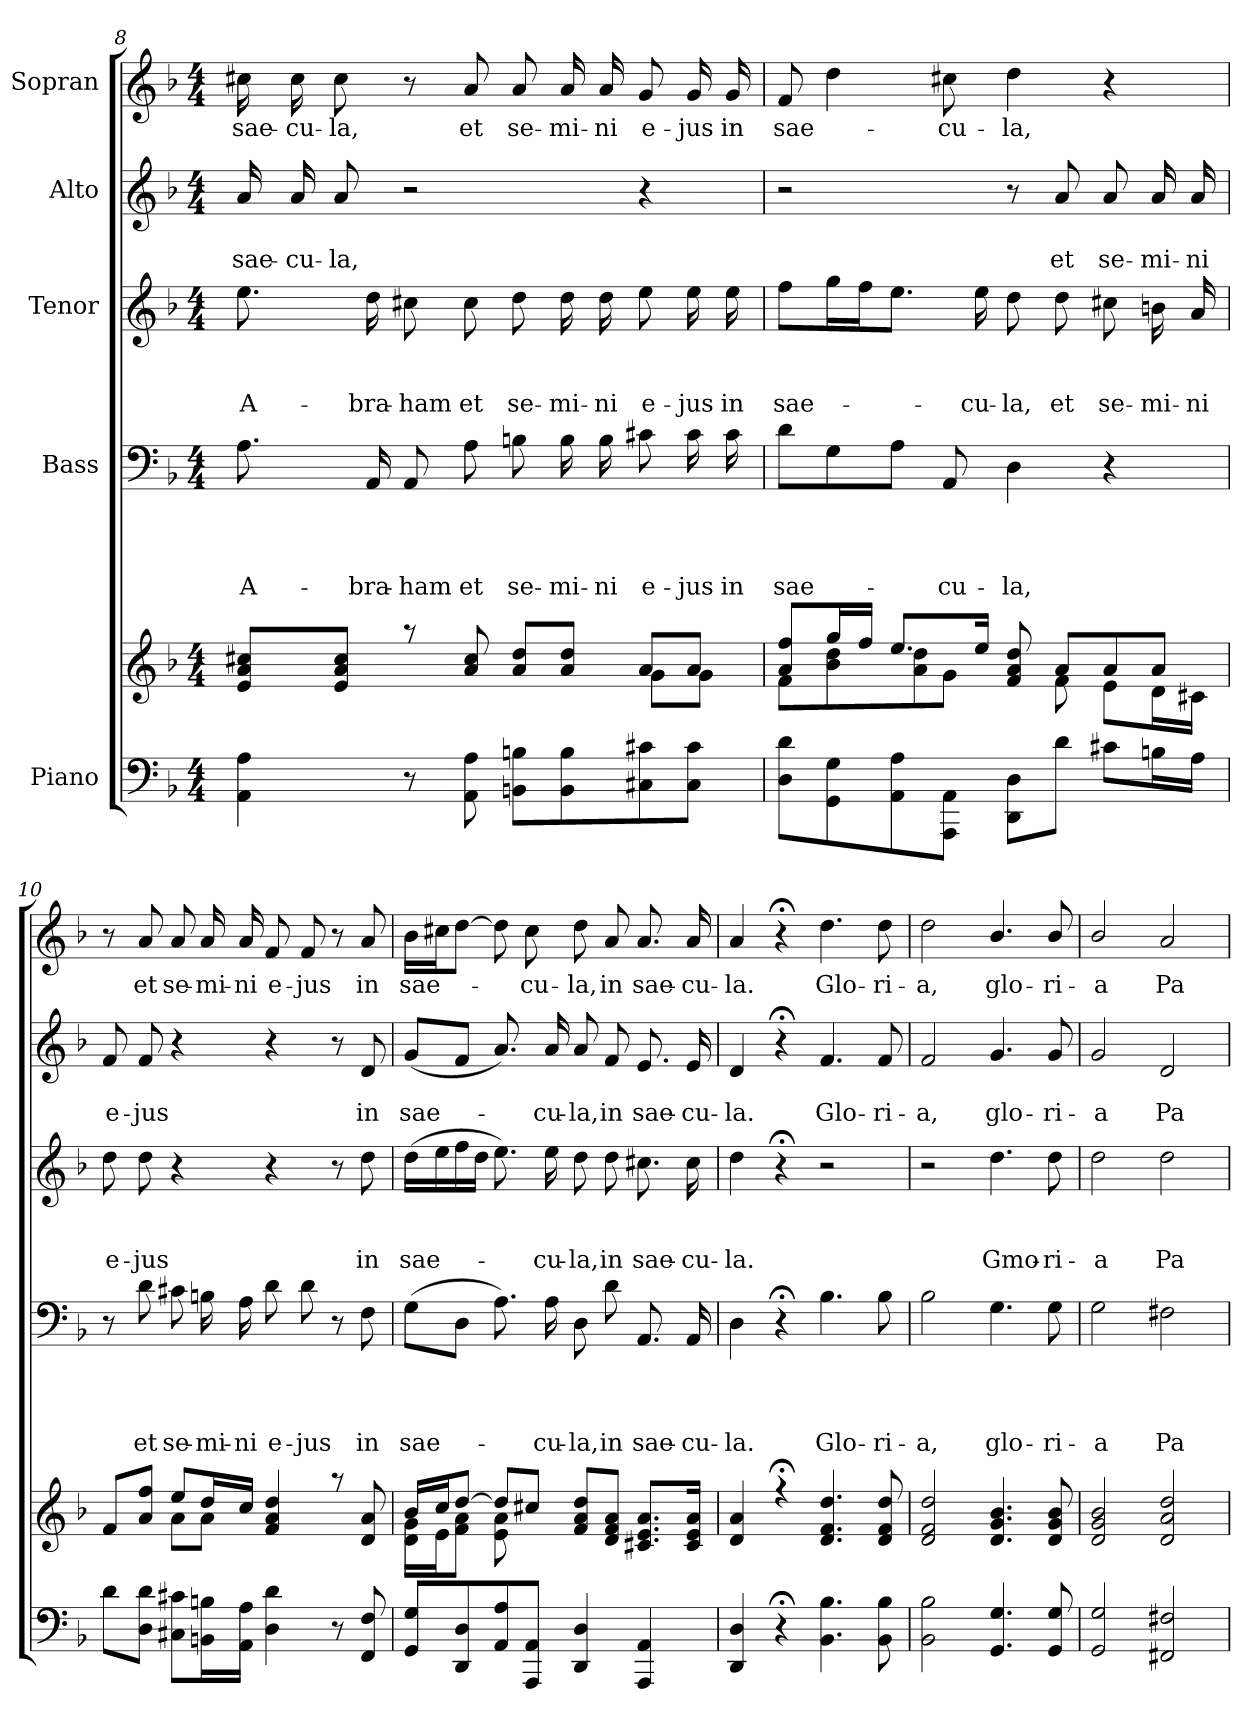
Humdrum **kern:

**kern	**kern	**kern	**text	**text	**text	**text	**kern	**text	**text	**text	**kern	**text	**text	**kern	**text
*part5	*part5	*part4	*part4	*part4	*part4	*part4	*part3	*part3	*part3	*part3	*part2	*part2	*part2	*part1	*part1
*staff6	*staff5	*staff4	*staff4	*staff4	*staff4	*staff4	*staff3	*staff3	*staff3	*staff3	*staff2	*staff2	*staff2	*staff1	*staff1
*I"Piano	*	*I"Bass	*	*	*	*	*I"Tenor	*	*	*	*I"Alto	*	*	*I"Sopran	*
*clefF4	*clefG2	*clefF4	*	*	*	*	*clefG2	*	*	*	*clefG2	*	*	*clefG2	*
*	*	*	*	*	*	*	*ITrd7c12	*	*	*	*	*	*	*	*
*k[b-]	*k[b-]	*k[b-]	*	*	*	*	*k[b-]	*	*	*	*k[b-]	*	*	*k[b-]	*
*F:	*F:	*F:	*	*	*	*	*F:	*	*	*	*F:	*	*	*F:	*
*M4/4	*M4/4	*M4/4	*	*	*	*	*M4/4	*	*	*	*M4/4	*	*	*M4/4	*
=8	=8	=8	=8	=8	=8	=8	=8	=8	=8	=8	=8	=8	=8	=8	=8
*	*^	*	*	*	*	*	*	*	*	*	*	*	*	*	*
!	!	!	!	!	!	!	!LO:LY:b	!	!	!	!LO:LY:b	!	!	!LO:LY:b	!	!LO:LY:b
4AA\ 4A\	8e/ 8a/ 8cc#X/L	2.ryy	8.A\	.	.	.	A-	8.e\	.	.	A-	16a/	.	sae-	16cc#X\	sae-
!	!	!	!	!	!	!	!	!	!	!	!	!	!	!LO:LY:b	!	!LO:LY:b
.	.	.	.	.	.	.	.	.	.	.	.	16a/	.	-cu-	16cc#\	-cu-
!	!	!	!	!	!	!	!	!	!	!	!	!	!	!LO:LY:b	!	!LO:LY:b
.	8e/ 8a/ 8cc#/J	.	.	.	.	.	.	.	.	.	.	8a/	.	-la,	8cc#\	-la,
!	!	!	!	!	!	!	!LO:LY:b	!	!	!	!LO:LY:b	!	!	!	!	!
.	.	.	16AA/	.	.	.	-bra-	16d\	.	.	-bra-	.	.	.	.	.
!	!	!	!	!	!	!	!LO:LY:b	!	!	!	!LO:LY:b	!	!	!	!	!
8r	8raa	.	8AA/	.	.	.	-ham	8c#X\	.	.	-ham	2r	.	.	8r	.
!	!	!	!	!	!	!	!LO:LY:b	!	!	!	!LO:LY:b	!	!	!	!	!LO:LY:b
8AA\ 8A\	8a/ 8cc#/	.	8A\	.	.	.	et	8c#\	.	.	et	.	.	.	8a/	et
!	!	!	!	!	!	!	!LO:LY:b	!	!	!	!LO:LY:b	!	!	!	!	!LO:LY:b
8BBn\ 8Bn\L	8a/ 8dd/L	.	8Bn\	.	.	.	se-	8d\	.	.	se-	.	.	.	8a/	se-
!	!	!	!	!	!	!	!LO:LY:b	!	!	!	!LO:LY:b	!	!	!	!	!LO:LY:b
8BB\ 8B\	8a/ 8dd/J	.	16B\	.	.	.	-mi-	16d\	.	.	-mi-	.	.	.	16a/	-mi-
!	!	!	!	!	!	!	!LO:LY:b	!	!	!	!LO:LY:b	!	!	!	!	!LO:LY:b
.	.	.	16B\	.	.	.	-ni	16d\	.	.	-ni	.	.	.	16a/	-ni
!	!	!	!	!	!	!	!LO:LY:b	!	!	!	!LO:LY:b	!	!	!	!	!LO:LY:b
8C#X\ 8c#X\	8a/L	8g\L	8c#X\	.	.	.	e-	8e\	.	.	e-	4r	.	.	8g/	e-
!	!	!	!	!	!	!	!LO:LY:b	!	!	!	!LO:LY:b	!	!	!	!	!LO:LY:b
8C#\ 8c#\J	8a/J	8g\J	16c#\	.	.	.	-jus	16e\	.	.	-jus	.	.	.	16g/	-jus
!	!	!	!	!	!	!	!LO:LY:b	!	!	!	!LO:LY:b	!	!	!	!	!LO:LY:b
.	.	.	16c#\	.	.	.	in	16e\	.	.	in	.	.	.	16g/	in
=9	=9	=9	=9	=9	=9	=9	=9	=9	=9	=9	=9	=9	=9	=9	=9	=9
!	!	!	!	!	!	!	!LO:LY:b	!	!	!	!LO:LY:b	!	!	!	!	!LO:LY:b
8D\ 8d\L	8a/ 8ff/L	8f\L	8d\L	.	.	.	sae-	8f\L	.	.	sae-	2r	.	.	8f/	sae-
8GG\ 8G\	16gg/L	8b-\ 8dd\	8G\	.	.	.	.	16g\L	.	.	.	.	.	.	4dd\	.
.	16ff/JJ	.	.	.	.	.	.	16f\J	.	.	.	.	.	.	.	.
8AA\ 8A\	8.ee/L	8a\ 8dd\	8A\J	.	.	.	.	8.e\J	.	.	.	.	.	.	.	.
!	!	!	!	!	!	!	!LO:LY:b	!	!	!	!	!	!	!	!	!LO:LY:b
8AAA\ 8AA\J	.	8g\J	8AA/	.	.	.	-cu-	.	.	.	.	.	.	.	8cc#X\	-cu-
!	!	!	!	!	!	!	!	!	!	!	!LO:LY:b	!	!	!	!	!
.	16ee/Jk	.	.	.	.	.	.	16e\	.	.	-cu-	.	.	.	.	.
!	!	!	!	!	!	!	!LO:LY:b	!	!	!	!LO:LY:b	!	!	!	!	!LO:LY:b
8DD\ 8D\L	8f/ 8a/ 8dd/	8ryy	4D\	.	.	.	-la,	8d\	.	.	-la,	8r	.	.	4dd\	-la,
!	!	!	!	!	!	!	!	!	!	!	!LO:LY:b	!	!	!LO:LY:b	!	!
8d\J	8a/L	8f\	.	.	.	.	.	8d\	.	.	et	8a/	.	et	.	.
!	!	!	!	!	!	!	!	!	!	!	!LO:LY:b	!	!	!LO:LY:b	!	!
8c#X\L	8a/	8e\L	4r	.	.	.	.	8c#X\	.	.	se-	8a/	.	se-	4r	.
!	!	!	!	!	!	!	!	!	!	!	!LO:LY:b	!	!	!LO:LY:b	!	!
16Bn\L	8a/J	16d\L	.	.	.	.	.	16Bn\	.	.	-mi-	16a/	.	-mi-	.	.
!	!	!	!	!	!	!	!	!	!	!	!LO:LY:b	!	!	!LO:LY:b	!	!
16A\JJ	.	16c#X\JJ	.	.	.	.	.	16A/	.	.	-ni	16a/	.	-ni	.	.
!!LO:LB:g=z
=10	=10	=10	=10	=10	=10	=10	=10	=10	=10	=10	=10	=10	=10	=10	=10	=10
!	!	!	!	!	!	!	!	!	!	!	!LO:LY:b	!	!	!LO:LY:b	!	!
8d\L	8f/L	4ryy	8r	.	.	.	.	8d\	.	.	e-	8f/	.	e-	8r	.
!	!	!	!	!	!	!	!LO:LY:b	!	!	!	!LO:LY:b	!	!	!LO:LY:b	!	!LO:LY:b
8D\ 8d\J	8a/ 8ff/J	.	8d\	.	.	.	et	8d\	.	.	-jus	8f/	.	-jus	8a/	et
!	!	!	!	!	!	!	!LO:LY:b	!	!	!	!	!	!	!	!	!LO:LY:b
8C#X\ 8c#X\L	8ee/L	8a\L	8c#X\	.	.	.	se-	4r	.	.	.	4r	.	.	8a/	se-
!	!	!	!	!	!	!	!LO:LY:b	!	!	!	!	!	!	!	!	!LO:LY:b
16BBn\ 16Bn\L	16dd/L	8a\J	16Bn\	.	.	.	-mi-	.	.	.	.	.	.	.	16a/	-mi-
!	!	!	!	!	!	!	!LO:LY:b	!	!	!	!	!	!	!	!	!LO:LY:b
16AA\ 16A\JJ	16cc/JJ	.	16A\	.	.	.	-ni	.	.	.	.	.	.	.	16a/	-ni
!	!	!	!	!	!	!	!LO:LY:b	!	!	!	!	!	!	!	!	!LO:LY:b
4D\ 4d\	4f/ 4a/ 4dd/	2ryy	8d\	.	.	.	e-	4r	.	.	.	4r	.	.	8f/	e-
!	!	!	!	!	!	!	!LO:LY:b	!	!	!	!	!	!	!	!	!LO:LY:b
.	.	.	8d\	.	.	.	-jus	.	.	.	.	.	.	.	8f/	-jus
8r	8raa	.	8r	.	.	.	.	8r	.	.	.	8r	.	.	8r	.
!	!	!	!	!	!	!	!LO:LY:b	!	!	!	!LO:LY:b	!	!	!LO:LY:b	!	!LO:LY:b
8FF/ 8F/	8d/ 8a/	.	8F\	.	.	.	in	8d\	.	.	in	8d/	.	in	8a/	in
=11	=11	=11	=11	=11	=11	=11	=11	=11	=11	=11	=11	=11	=11	=11	=11	=11
!	!	!	!	!	!	!	!LO:LY:b	!	!	!	!LO:LY:b	!	!	!LO:LY:b	!	!LO:LY:b
8GG/ 8G/L	16b-/LL	16d\ 16g\LL	(>8G\L	.	.	.	sae-	(>16d\LL	.	.	sae-	(<8g/L	.	sae-	16b-\LL	sae-
.	16cc/J	16e\J	.	.	.	.	.	16e\	.	.	.	.	.	.	16cc#X\J	.
8DD/ 8D/	[>8dd/J	8f\ 8a\J	8D\J	.	.	.	.	16f\	.	.	.	8f/J	.	.	[>8dd\J	.
.	.	.	.	.	.	.	.	16d\JJ	.	.	.	.	.	.	.	.
8AA/ 8A/	8dd/L]	8e\ 8a\	8.A\)	.	.	.	.	8.e\)	.	.	.	8.a/)	.	.	8dd\]	.
!	!	!	!	!	!	!	!	!	!	!	!	!	!	!	!	!LO:LY:b
8AAA/ 8AA/J	8cc#X/J	2ryy	.	.	.	.	.	.	.	.	.	.	.	.	8cc#\	-cu-
!	!	!	!	!	!	!	!LO:LY:b	!	!	!	!LO:LY:b	!	!	!LO:LY:b	!	!
.	.	.	16A\	.	.	.	-cu-	16e\	.	.	-cu-	16a/	.	-cu-	.	.
!	!	!	!	!	!	!	!LO:LY:b	!	!	!	!LO:LY:b	!	!	!LO:LY:b	!	!LO:LY:b
4DD/ 4D/	8f/ 8a/ 8dd/L	.	8D\	.	.	.	-la,	8d\	.	.	-la,	8a/	.	-la,	8dd\	-la,
!	!	!	!	!	!	!	!LO:LY:b	!	!	!	!LO:LY:b	!	!	!LO:LY:b	!	!LO:LY:b
.	8d/ 8f/ 8a/J	.	8d\	.	.	.	in	8d\	.	.	in	8f/	.	in	8a/	in
!	!	!	!	!	!	!	!LO:LY:b	!	!	!	!LO:LY:b	!	!	!LO:LY:b	!	!LO:LY:b
4AAA/ 4AA/	8.c#X/ 8.e/ 8.a/L	.	8.AA/	.	.	.	sae-	8.c#X\	.	.	sae-	8.e/	.	sae-	8.a/	sae-
.	.	8ryy	.	.	.	.	.	.	.	.	.	.	.	.	.	.
!	!	!	!	!	!	!	!LO:LY:b	!	!	!	!LO:LY:b	!	!	!LO:LY:b	!	!LO:LY:b
.	16c#/ 16e/ 16a/Jk	.	16AA/	.	.	.	-cu-	16c#\	.	.	-cu-	16e/	.	-cu-	16a/	-cu-
=12	=12	=12	=12	=12	=12	=12	=12	=12	=12	=12	=12	=12	=12	=12	=12	=12
!	!	!	!	!	!	!	!LO:LY:b	!	!	!	!LO:LY:b	!	!	!LO:LY:b	!	!LO:LY:b
4DD/ 4D/	4d/ 4a/	1ryy	4D\	.	.	.	-la.	4d\	.	.	-la.	4d/	.	-la.	4a/	-la.
4r;<	4r;<	.	4r;<	.	.	.	.	4r;<	.	.	.	4r;<	.	.	4r;<	.
!	!	!	!	!	!	!	!LO:LY:b	!	!	!	!	!	!	!LO:LY:b	!	!LO:LY:b
4.BB-\ 4.B-\	4.d/ 4.f/ 4.dd/	.	4.B-\	.	.	.	Glo-	2r	.	.	.	4.f/	.	Glo-	4.dd\	Glo-
!	!	!	!	!	!	!	!LO:LY:b	!	!	!	!	!	!	!LO:LY:b	!	!LO:LY:b
8BB-\ 8B-\	8d/ 8f/ 8dd/	.	8B-\	.	.	.	-ri-	.	.	.	.	8f/	.	-ri-	8dd\	-ri-
=13	=13	=13	=13	=13	=13	=13	=13	=13	=13	=13	=13	=13	=13	=13	=13	=13
!	!	!	!	!	!	!	!LO:LY:b	!	!	!	!	!	!	!LO:LY:b	!	!LO:LY:b
2BB-\ 2B-\	2d/ 2f/ 2dd/	1ryy	2B-\	.	.	.	-a,	2r	.	.	.	2f/	.	-a,	2dd\	-a,
!	!	!	!	!	!	!	!LO:LY:b	!	!	!	!LO:LY:b	!	!	!LO:LY:b	!	!LO:LY:b
4.GG/ 4.G/	4.d/ 4.g/ 4.b-/	.	4.G\	.	.	.	glo-	4.d\	.	.	Gmo-	4.g/	.	glo-	4.b-/	glo-
!	!	!	!	!	!	!	!LO:LY:b	!	!	!	!LO:LY:b	!	!	!LO:LY:b	!	!LO:LY:b
8GG/ 8G/	8d/ 8g/ 8b-/	.	8G\	.	.	.	-ri-	8d\	.	.	-ri-	8g/	.	-ri-	8b-/	-ri-
=14	=14	=14	=14	=14	=14	=14	=14	=14	=14	=14	=14	=14	=14	=14	=14	=14
!	!	!	!	!	!	!	!LO:LY:b	!	!	!	!LO:LY:b	!	!	!LO:LY:b	!	!LO:LY:b
2GG/ 2G/	2d/ 2g/ 2b-/	1ryy	2G\	.	.	.	-a	2d\	.	.	-a	2g/	.	-a	2b-/	-a
!	!	!	!	!	!	!	!LO:LY:b	!	!	!	!LO:LY:b	!	!	!LO:LY:b	!	!LO:LY:b
2FF#X/ 2F#X/	2d/ 2a/ 2dd/	.	2F#X\	.	.	.	Pa-	2d\	.	.	Pa-	2d/	.	Pa-	2a/	Pa-
*	*v	*v	*	*	*	*	*	*	*	*	*	*	*	*	*	*
=	=	=	=	=	=	=	=	=	=	=	=	=	=	=	=
*-	*-	*-	*-	*-	*-	*-	*-	*-	*-	*-	*-	*-	*-	*-	*-
